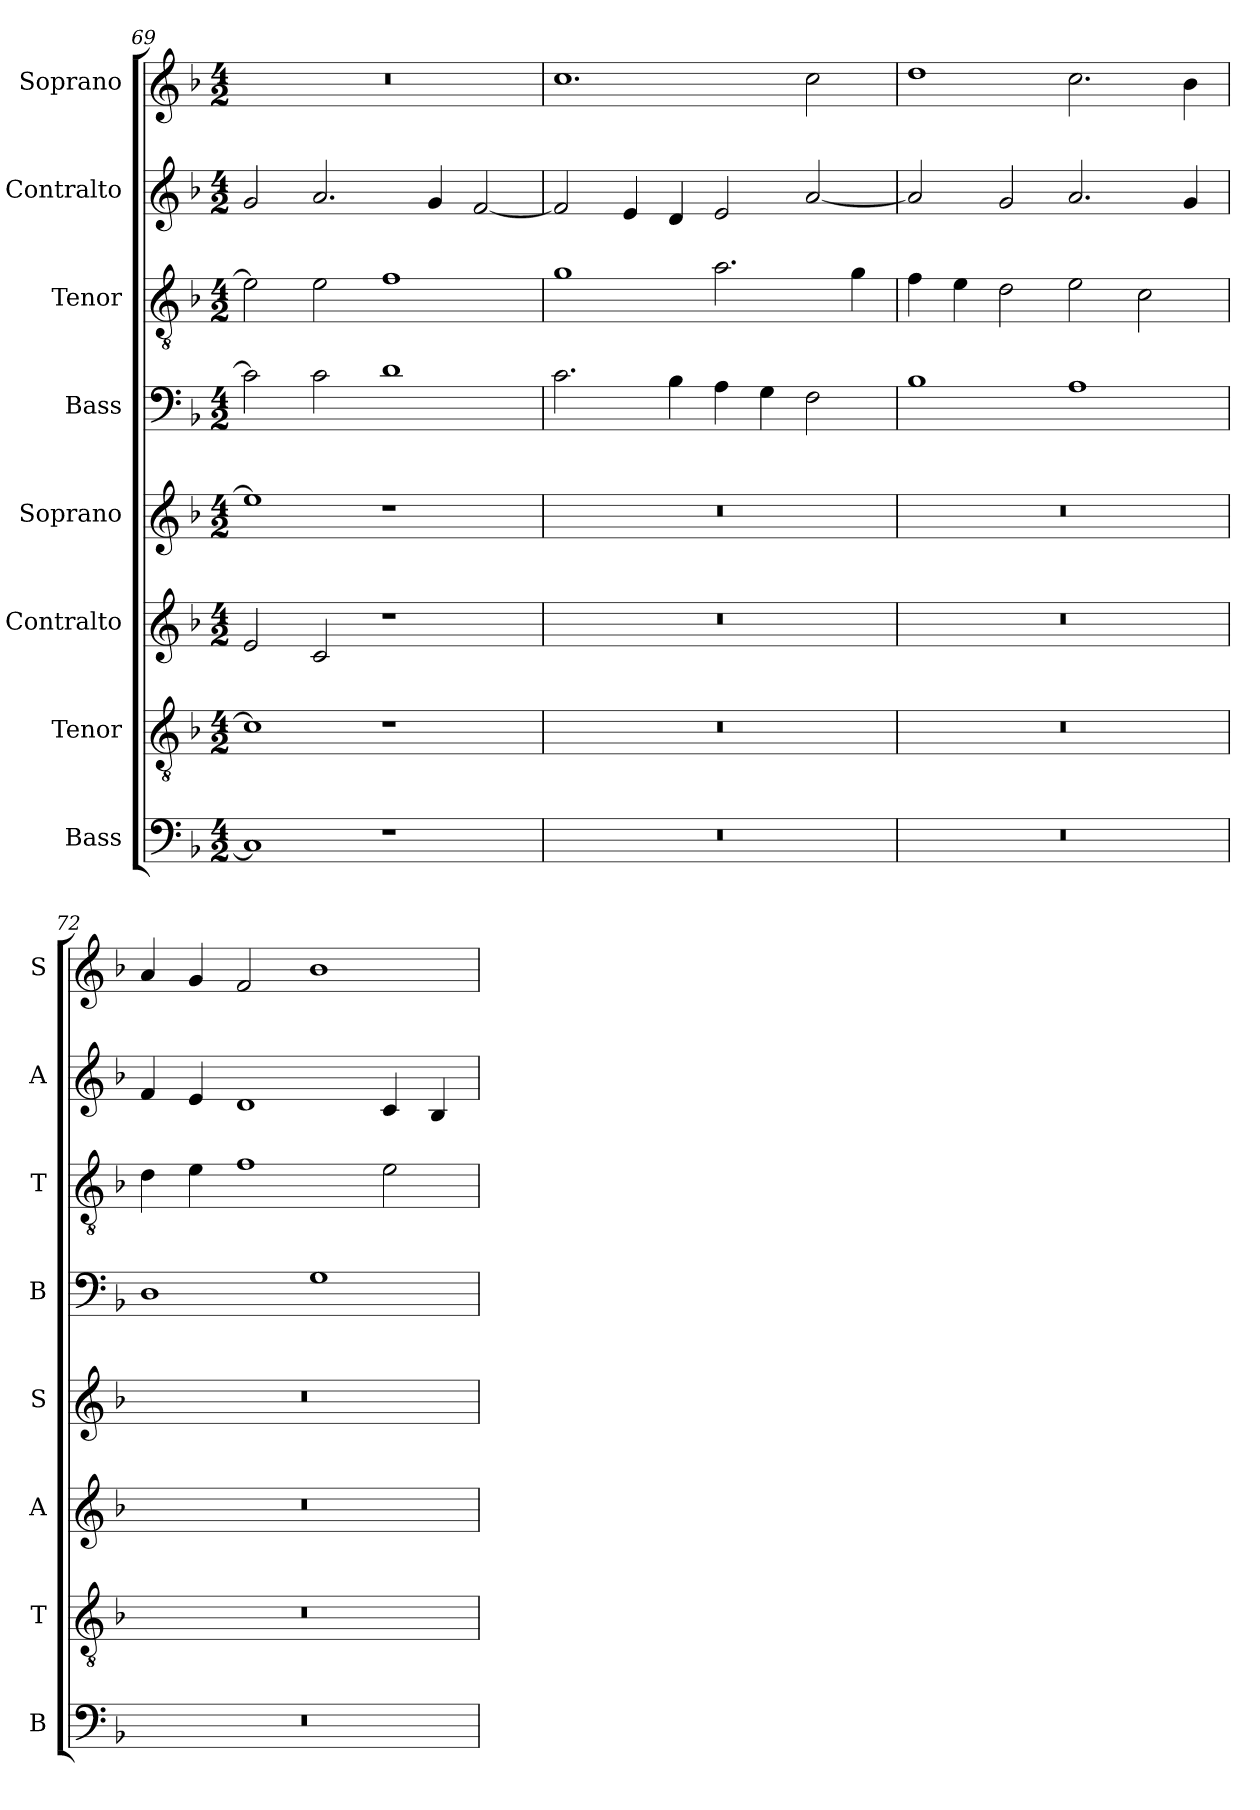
**kern	**kern	**kern	**kern	**kern	**kern	**kern	**kern
*part8	*part7	*part6	*part5	*part4	*part3	*part2	*part1
*staff8	*staff7	*staff6	*staff5	*staff4	*staff3	*staff2	*staff1
*I"Bass	*I"Tenor	*I"Contralto	*I"Soprano	*I"Bass	*I"Tenor	*I"Contralto	*I"Soprano
*I'B	*I'T	*I'A	*I'S	*I'B	*I'T	*I'A	*I'S
*clefF4	*clefGv2	*clefG2	*clefG2	*clefF4	*clefGv2	*clefG2	*clefG2
*k[b-]	*k[b-]	*k[b-]	*k[b-]	*k[b-]	*k[b-]	*k[b-]	*k[b-]
*G:dor	*G:dor	*G:dor	*G:dor	*G:dor	*G:dor	*G:dor	*G:dor
*M4/2	*M4/2	*M4/2	*M4/2	*M4/2	*M4/2	*M4/2	*M4/2
=69	=69	=69	=69	=69	=69	=69	=69
1C]	1c]	2e	1ee]	2c]	2e]	2g	0r
.	.	2c	.	2c	2e	2.a	.
1r	1r	1r	1r	1d	1f	.	.
.	.	.	.	.	.	4g	.
.	.	.	.	.	.	[2f	.
=70	=70	=70	=70	=70	=70	=70	=70
0r	0r	0r	0r	2.c	1g	2f]	1.cc
.	.	.	.	.	.	4e	.
.	.	.	.	4B-	.	4d	.
.	.	.	.	4A	2.a	2e	.
.	.	.	.	4G	.	.	.
.	.	.	.	2F	.	[2a	2cc
.	.	.	.	.	4g	.	.
=71	=71	=71	=71	=71	=71	=71	=71
0r	0r	0r	0r	1B-	4f	2a]	1dd
.	.	.	.	.	4e	.	.
.	.	.	.	.	2d	2g	.
.	.	.	.	1A	2e	2.a	2.cc
.	.	.	.	.	2c	.	.
.	.	.	.	.	.	4g	4b-
=72	=72	=72	=72	=72	=72	=72	=72
0r	0r	0r	0r	1D	4d	4f	4a
.	.	.	.	.	4e	4e	4g
.	.	.	.	.	1f	1d	2f
.	.	.	.	1G	.	.	1b-
.	.	.	.	.	2e	4c	.
.	.	.	.	.	.	4B-	.
=	=	=	=	=	=	=	=
*-	*-	*-	*-	*-	*-	*-	*-
